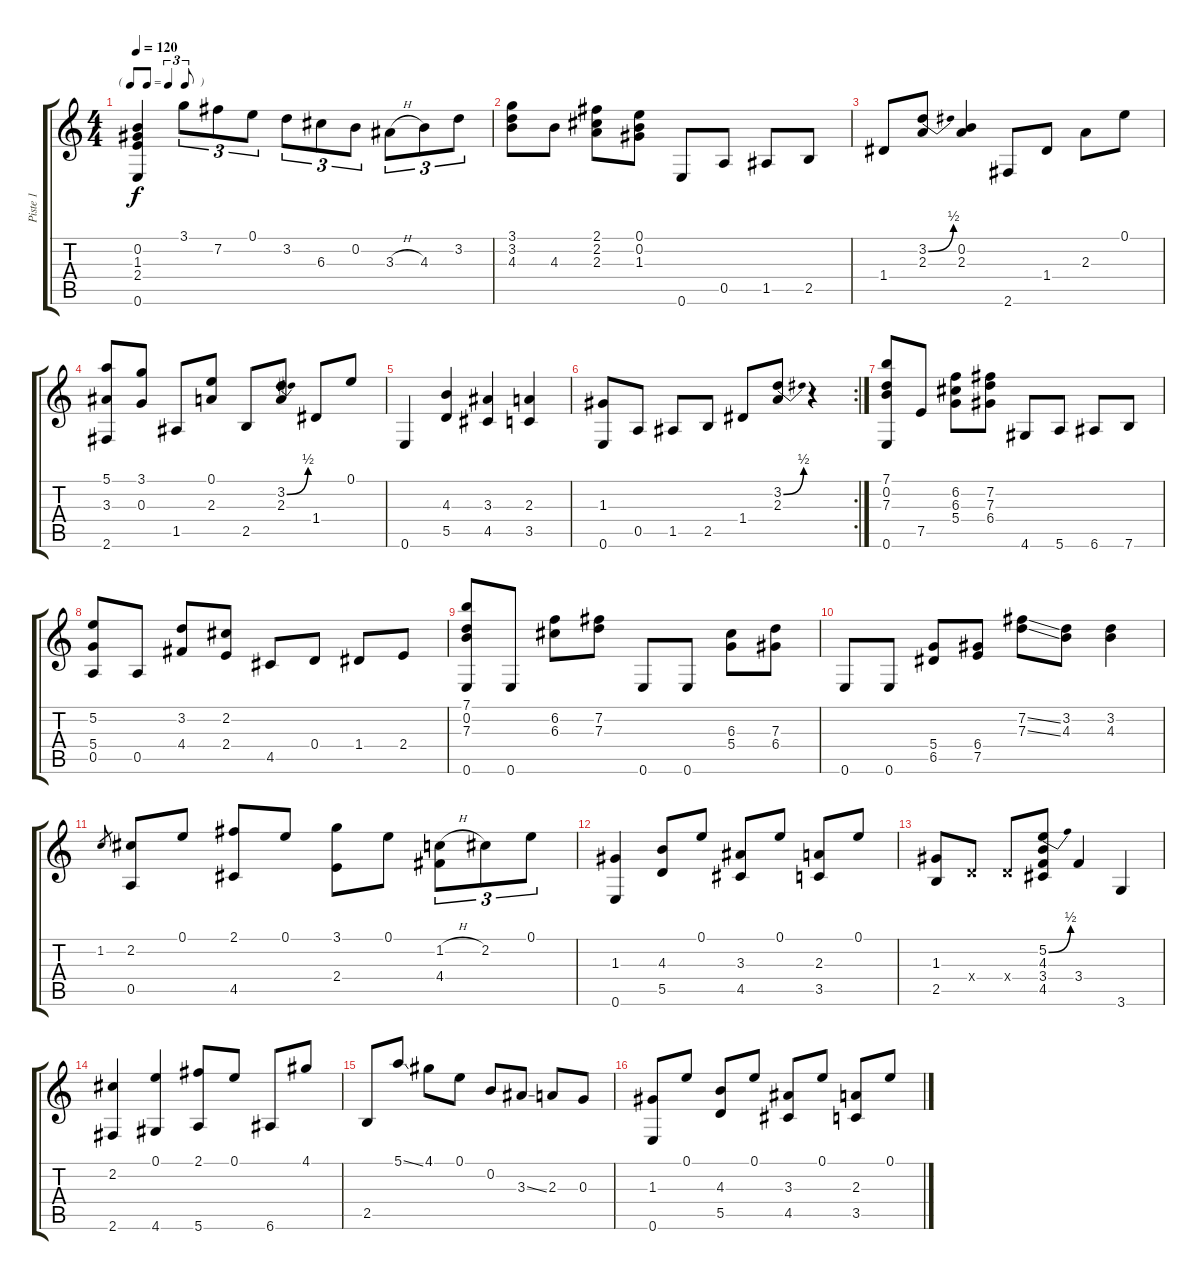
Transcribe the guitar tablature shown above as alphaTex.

\track ("Piste 1" "Piste 1") {instrument acousticguitarnylon}
\staff {score tabs}
\tuning (E4 B3 G3 D3 A2 E2) {hide}
\ts (4 4)
\tf triplet8th
\tempo 120
\clef g2
\ks c
(0.2 1.3 2.4 0.6).4{dy f} 3.1.8{tu (3 2)} 7.2.8{tu (3 2)} 0.1.8{tu (3 2)} 3.2.8{tu (3 2)} 6.3.8{tu (3 2)} 0.2.8{tu (3 2)} 3.3{h}.8{tu (3 2)} 4.3.8{tu (3 2)} 3.2.8{tu (3 2)} |
(3.1 3.2 4.3).8 4.3.8 (2.1 2.2 2.3).8 (0.1 0.2 1.3).8 0.6.8 0.5.8 1.5.8 2.5.8 |
1.4.8 (3.2{be (bend 0 0 60 2)} 2.3).8 (0.2 2.3).4 2.6.8 1.4.8 2.3.8 0.1.8 |
(5.1 3.3 2.6).8 (3.1 0.3).8 1.5.8 (0.1 2.3).8 2.5.8 (3.2{be (bend 0 0 60 2)} 2.3).8 1.4.8 0.1.8 |
0.6.4 (4.3 5.5).4 (3.3 4.5).4 (2.3 3.5).4 |
\rc 2
(1.3 0.6).8 0.5.8 1.5.8 2.5.8 1.4.8 (3.2{be (bend 0 0 60 2)} 2.3).8 r.4 |
(7.1 0.2 7.3 0.6).8 7.5.8 (6.2 6.3 5.4).8 (7.2 7.3 6.4).8 4.6.8 5.6.8 6.6.8 7.6.8 |
(5.2 5.4 0.5).8 0.5.8 (3.2 4.4).8 (2.2 2.4).8 4.5.8 0.4.8 1.4.8 2.4.8 |
(7.1 0.2 7.3 0.6).8 0.6.8 (6.2 6.3).8 (7.2 7.3).8 0.6.8 0.6.8 (6.3 5.4).8 (7.3 6.4).8 |
0.6.8 0.6.8 (5.4 6.5).8 (6.4 7.5).8 (7.2{ss} 7.3{ss}).8 (3.2 4.3).8 (3.2 4.3).4 |
1.2.8{gr} (2.2 0.5).8 0.1.8 (2.1 4.5).8 0.1.8 (3.1 2.4).8 0.1.8 (1.2{h} 4.4).8{tu (3 2)} 2.2.8{tu (3 2)} 0.1.8{tu (3 2)} |
(1.3 0.6).4 (4.3 5.5).8 0.1.8 (3.3 4.5).8 0.1.8 (2.3 3.5).8 0.1.8 |
(1.3 2.5).8 0.4{x}.8 0.4{x}.8 (5.2{be (bend 0 0 60 2)} 4.3 3.4 4.5).8 3.4.4 3.6.4 |
(2.2 2.6).4 (0.1 4.6).4 (2.1 5.6).8 0.1.8 6.6.8 4.1.8 |
2.5.8 5.1{ss}.8 4.1.8 0.1.8 0.2.8 3.3{ss}.8 2.3.8 0.3.8 |
(1.3 0.6).8 0.1.8 (4.3 5.5).8 0.1.8 (3.3 4.5).8 0.1.8 (2.3 3.5).8 0.1.8
